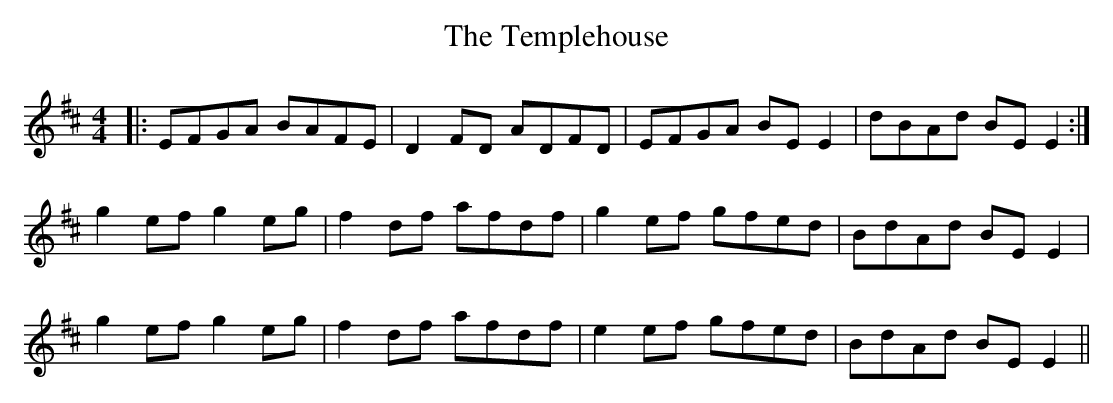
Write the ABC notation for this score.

X:1
T: The Templehouse
M: 4/4
L: 1/8
K: Edor
|:EFGA BAFE|D2FD ADFD|EFGA BE E2|dBAd BEE2:|
g2ef g2eg|f2df afdf|g2ef gfed|BdAd BEE2|
g2ef g2eg|f2df afdf|e2ef gfed|BdAd BEE2||
